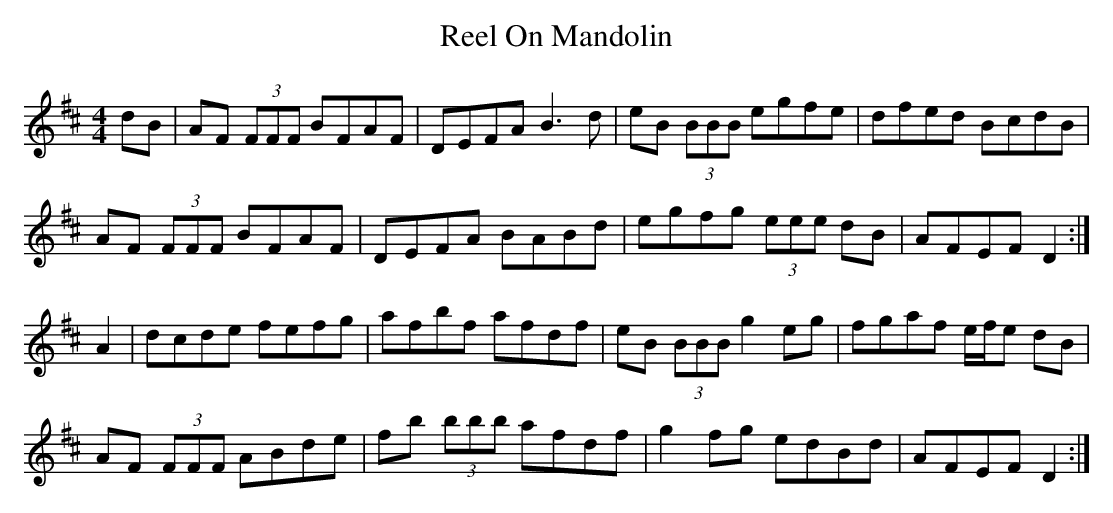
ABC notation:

X:1
T:Reel On Mandolin
M:4/4
L:1/8
K:D
dB|AF (3FFF BFAF|DEFA B3 d|eB (3BBB egfe|dfed BcdB|
AF (3FFF BFAF|DEFA BABd|egfg (3eee dB|AFEF D2:|]
A2|dcde fefg|afbf afdf|eB (3BBB g2 eg|fgaf e/f/e dB|
AF (3FFF ABde|fb (3bbb afdf|g2 fg edBd|AFEF D2:|]
